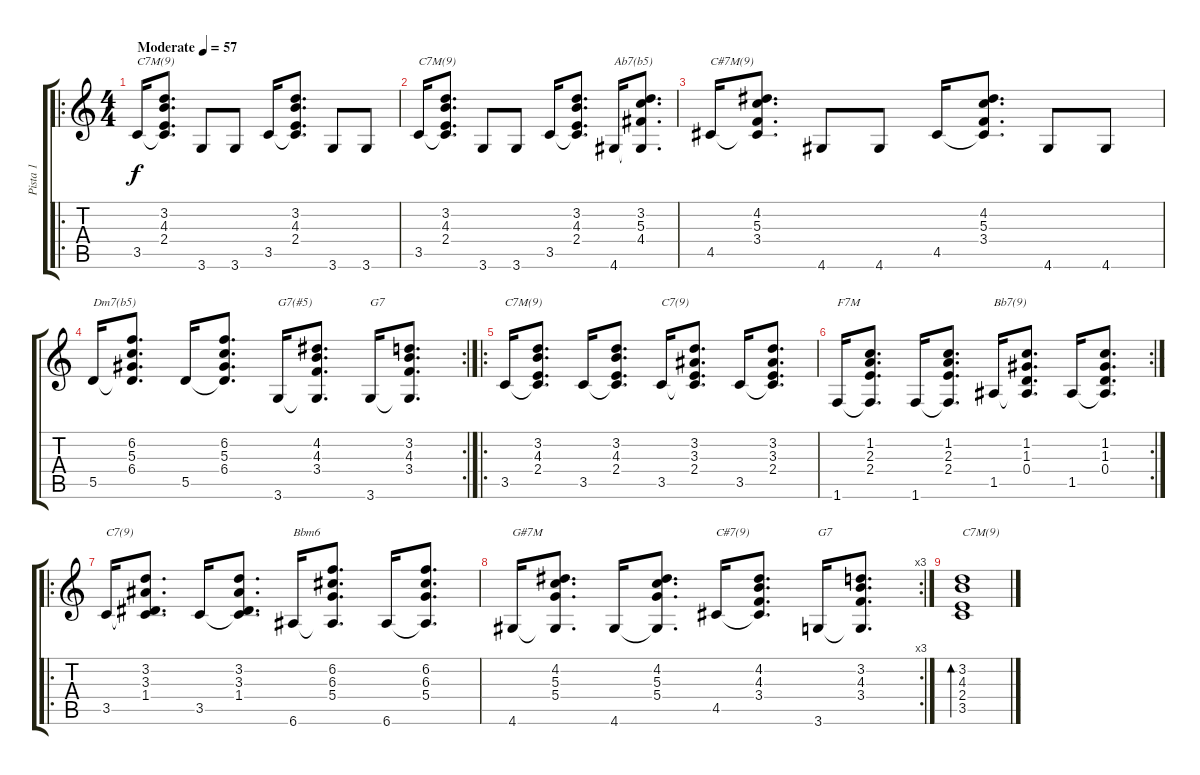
\track ("Pista 1" "Pista 1") {instrument acousticguitarnylon}
\staff {score tabs}
\tuning (E4 B3 G3 D3 A2 E2) {hide}
\ro
\ts (4 4)
\tempo (57 "Moderate")
\clef g2
\ks c
3.5.16{txt "C7M(9)" dy f instrument acousticguitarnylon} (3.2 4.3 2.4 3.5{t}).8{d} 3.6.8 3.6.8 3.5.16 (3.2 4.3 2.4 3.5{t}).8{d} 3.6.8 3.6.8 |
3.5.16{txt "C7M(9)"} (3.2 4.3 2.4 3.5{t}).8{d} 3.6.8 3.6.8 3.5.16 (3.2 4.3 2.4 3.5{t}).8{d} 4.6.16{txt "Ab7(b5)"} (3.2 5.3 4.4 4.6{t}).8{d} |
4.5.16{txt "C#7M(9)"} (4.2 5.3 3.4 4.5{t}).8{d} 4.6.8 4.6.8 4.5.16 (4.2 5.3 3.4 4.5{t}).8{d} 4.6.8 4.6.8 |
\rc 2
5.5.16{txt "Dm7(b5)"} (6.2 5.3 6.4 5.5{t}).8{d} 5.5.16 (6.2 5.3 6.4 5.5{t}).8{d} 3.6.16{txt "G7(#5)"} (4.2 4.3 3.4 3.6{t}).8{d} 3.6.16{txt "G7"} (3.2 4.3 3.4 3.6{t}).8{d} |
\ro
3.5.16{txt "C7M(9)"} (3.2 4.3 2.4 3.5{t}).8{d} 3.5.16 (3.2 4.3 2.4 3.5{t}).8{d} 3.5.16{txt "C7(9)"} (3.2 3.3 2.4 3.5{t}).8{d} 3.5.16 (3.2 3.3 2.4 3.5{t}).8{d} |
\rc 2
1.6.16{txt "F7M"} (1.2 2.3 2.4 1.6{t}).8{d} 1.6.16 (1.2 2.3 2.4 1.6{t}).8{d} 1.5.16{txt "Bb7(9)"} (1.2 1.3 0.4 1.5{t}).8{d} 1.5.16 (1.2 1.3 0.4 1.5{t}).8{d} |
\ro
3.5.16{txt "C7(9)"} (3.2 3.3 1.4 3.5{t}).8{d} 3.5.16 (3.2 3.3 1.4 3.5{t}).8{d} 6.6.16{txt "Bbm6"} (6.2 6.3 5.4 6.6{t}).8{d} 6.6.16 (6.2 6.3 5.4 6.6{t}).8{d} |
\rc 3
4.6.16{txt "G#7M"} (4.2 5.3 5.4 4.6{t}).8{d} 4.6.16 (4.2 5.3 5.4 4.6{t}).8{d} 4.5.16{txt "C#7(9)"} (4.2 4.3 3.4 4.5{t}).8{d} 3.6.16{txt "G7"} (3.2 4.3 3.4 3.6{t}).8{d} |
(3.2 4.3 2.4 3.5).1{bd 120 txt "C7M(9)"}
